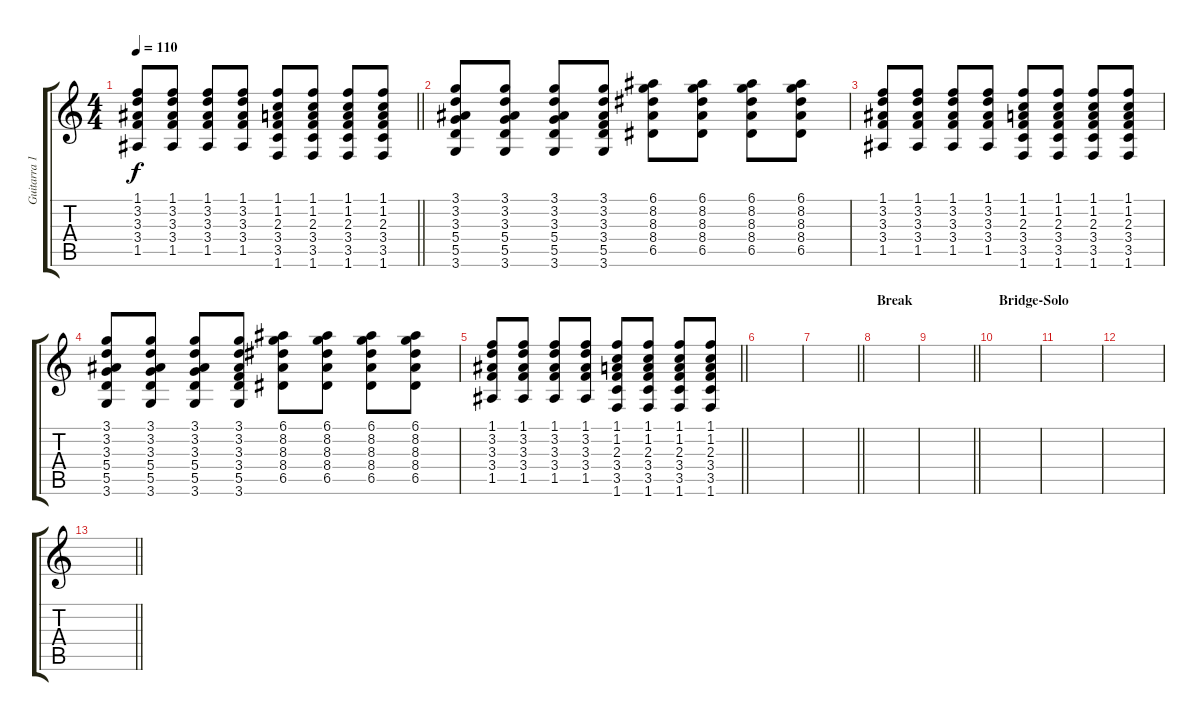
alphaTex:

\track ("Guitarra 1" "Guitarra 1") {instrument acousticguitarsteel}
\staff {score tabs}
\tuning (E4 B3 G3 D3 A2 E2) {hide}
\ts (4 4)
\tempo 110
\clef g2
\barLineRight lightlight
\ks c
(1.1 3.2 3.3 3.4 1.5).8{dy f} (1.1 3.2 3.3 3.4 1.5).8 (1.1 3.2 3.3 3.4 1.5).8 (1.1 3.2 3.3 3.4 1.5).8 (1.1 1.2 2.3 3.4 3.5 1.6).8 (1.1 1.2 2.3 3.4 3.5 1.6).8 (1.1 1.2 2.3 3.4 3.5 1.6).8 (1.1 1.2 2.3 3.4 3.5 1.6).8 |
\section ("" "")
(3.1 3.2 3.3 5.4 5.5 3.6).8 (3.1 3.2 3.3 5.4 5.5 3.6).8 (3.1 3.2 3.3 5.4 5.5 3.6).8 (3.1 3.2 3.3 3.4 5.5 3.6).8 (6.1 8.2 8.3 8.4 6.5).8 (6.1 8.2 8.3 8.4 6.5).8 (6.1 8.2 8.3 8.4 6.5).8 (6.1 8.2 8.3 8.4 6.5).8 |
(1.1 3.2 3.3 3.4 1.5).8 (1.1 3.2 3.3 3.4 1.5).8 (1.1 3.2 3.3 3.4 1.5).8 (1.1 3.2 3.3 3.4 1.5).8 (1.1 1.2 2.3 3.4 3.5 1.6).8 (1.1 1.2 2.3 3.4 3.5 1.6).8 (1.1 1.2 2.3 3.4 3.5 1.6).8 (1.1 1.2 2.3 3.4 3.5 1.6).8 |
(3.1 3.2 3.3 5.4 5.5 3.6).8 (3.1 3.2 3.3 5.4 5.5 3.6).8 (3.1 3.2 3.3 5.4 5.5 3.6).8 (3.1 3.2 3.3 3.4 5.5 3.6).8 (6.1 8.2 8.3 8.4 6.5).8 (6.1 8.2 8.3 8.4 6.5).8 (6.1 8.2 8.3 8.4 6.5).8 (6.1 8.2 8.3 8.4 6.5).8 |
\barLineRight lightlight
(1.1 3.2 3.3 3.4 1.5).8 (1.1 3.2 3.3 3.4 1.5).8 (1.1 3.2 3.3 3.4 1.5).8 (1.1 3.2 3.3 3.4 1.5).8 (1.1 1.2 2.3 3.4 3.5 1.6).8 (1.1 1.2 2.3 3.4 3.5 1.6).8 (1.1 1.2 2.3 3.4 3.5 1.6).8 (1.1 1.2 2.3 3.4 3.5 1.6).8 |
|
\barLineRight lightlight
|
\section ("" "Break")
|
\barLineRight lightlight
|
\section ("" "Bridge-Solo")
|
|
|
\barLineRight lightlight
